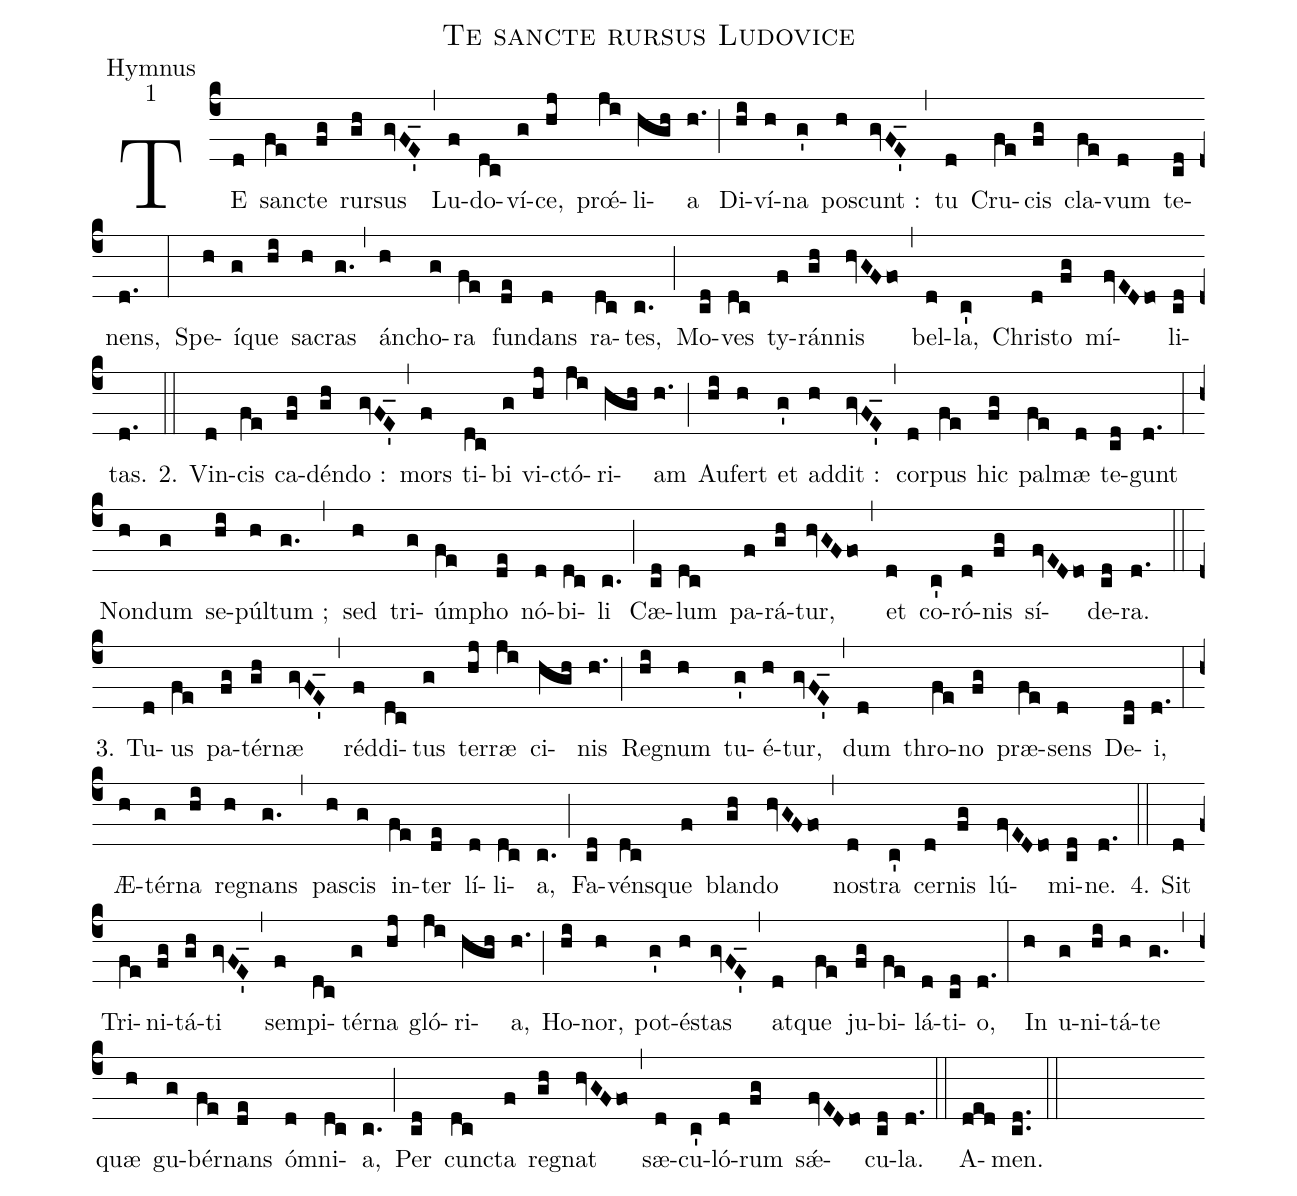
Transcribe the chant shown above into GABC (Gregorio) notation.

name:Te sancte rursus Ludovice;
office-part:Hymnus;
mode:1;
%%
(c4) TE(d) san(fe)cte(fg) rur(gh)sus(gvFE'_) (,) Lu(f)do(dc)ví(g)ce,(hj) pr{<sp>'œ</sp>}(ji)li(hgh)a(h.) (;)
Di(hi)ví(h)na(g') pos(h)cunt :(gvFE'_) (,) tu(d) Cru(fe)cis(fg) cla(fe)vum(d) te(cd)nens,(d.) (:)
Spe(h)í(g)que(hi) sa(h)cras(g.) (,) án(h)cho(g)ra(fe) fun(de)dans(d) ra(dc)tes,(c.) (;)
Mo(cd)ves(dc) ty(f)rán(gh)nis(hvGFfo) (,) bel(d)la,(c') Chri(d)sto(fg) mí(fvEDdo)li(cd)tas.(d.) (::)

2. Vin(d)cis(fe) ca(fg)dén(gh)do :(gvFE'_) (,) mors(f) ti(dc)bi(g) vi(hj)ctó(ji)ri(hgh)am(h.) (;)
Au(hi)fert(h) et(g') ad(h)dit :(gvFE'_) (,) cor(d)pus(fe) hic(fg) pal(fe)mæ(d) te(cd)gunt(d.) (:)
Non(h)dum(g) se(hi)púl(h)tum ;(g.) (,) sed(h) tri(g)úm(fe)pho(de) nó(d)bi(dc)li(c.) (;)
Cæ(cd)lum(dc) pa(f)rá(gh)tur,(hvGFfo) (,) et(d) co(c')ró(d)nis(fg) sí(fvEDdo)de(cd)ra.(d.) (::)

3. Tu(d)us(fe) pa(fg)tér(gh)næ(gvFE'_) (,) réd(f)di(dc)tus(g) ter(hj)ræ(ji) ci(hgh)nis(h.) (;)
Re(hi)gnum(h) tu(g')é(h)tur,(gvFE'_) (,) dum(d) thro(fe)no(fg) præ(fe)sens(d) De(cd)i,(d.) (:)
Æ(h)tér(g)na(hi) re(h)gnans(g.) (,) pa(h)scis(g) in(fe)ter(de) lí(d)li(dc)a,(c.) (;)
Fa(cd)véns(dc)que(f) blan(gh)do(hvGFfo) (,) no(d)stra(c') cer(d)nis(fg) lú(fvEDdo)mi(cd)ne.(d.) (::)

4. Sit(d) Tri(fe)ni(fg)tá(gh)ti(gvFE'_) (,) sem(f)pi(dc)tér(g)na(hj) gló(ji)ri(hgh)a,(h.) (;)
Ho(hi)nor,(h) pot(g')é(h)stas(gvFE'_) (,) at(d)que(fe) ju(fg)bi(fe)lá(d)ti(cd)o,(d.) (:)
In(h) u(g)ni(hi)tá(h)te(g.) (,) quæ(h) gu(g)bér(fe)nans(de) ó(d)mni(dc)a,(c.) (;)
Per(cd) cun(dc)cta(f) re(gh)gnat(hvGFfo) (,) sæ(d)cu(c')ló(d)rum(fg) sǽ(fvEDdo)cu(cd)la.(d.) (::)
A(ded)men.(cd..) (::)
